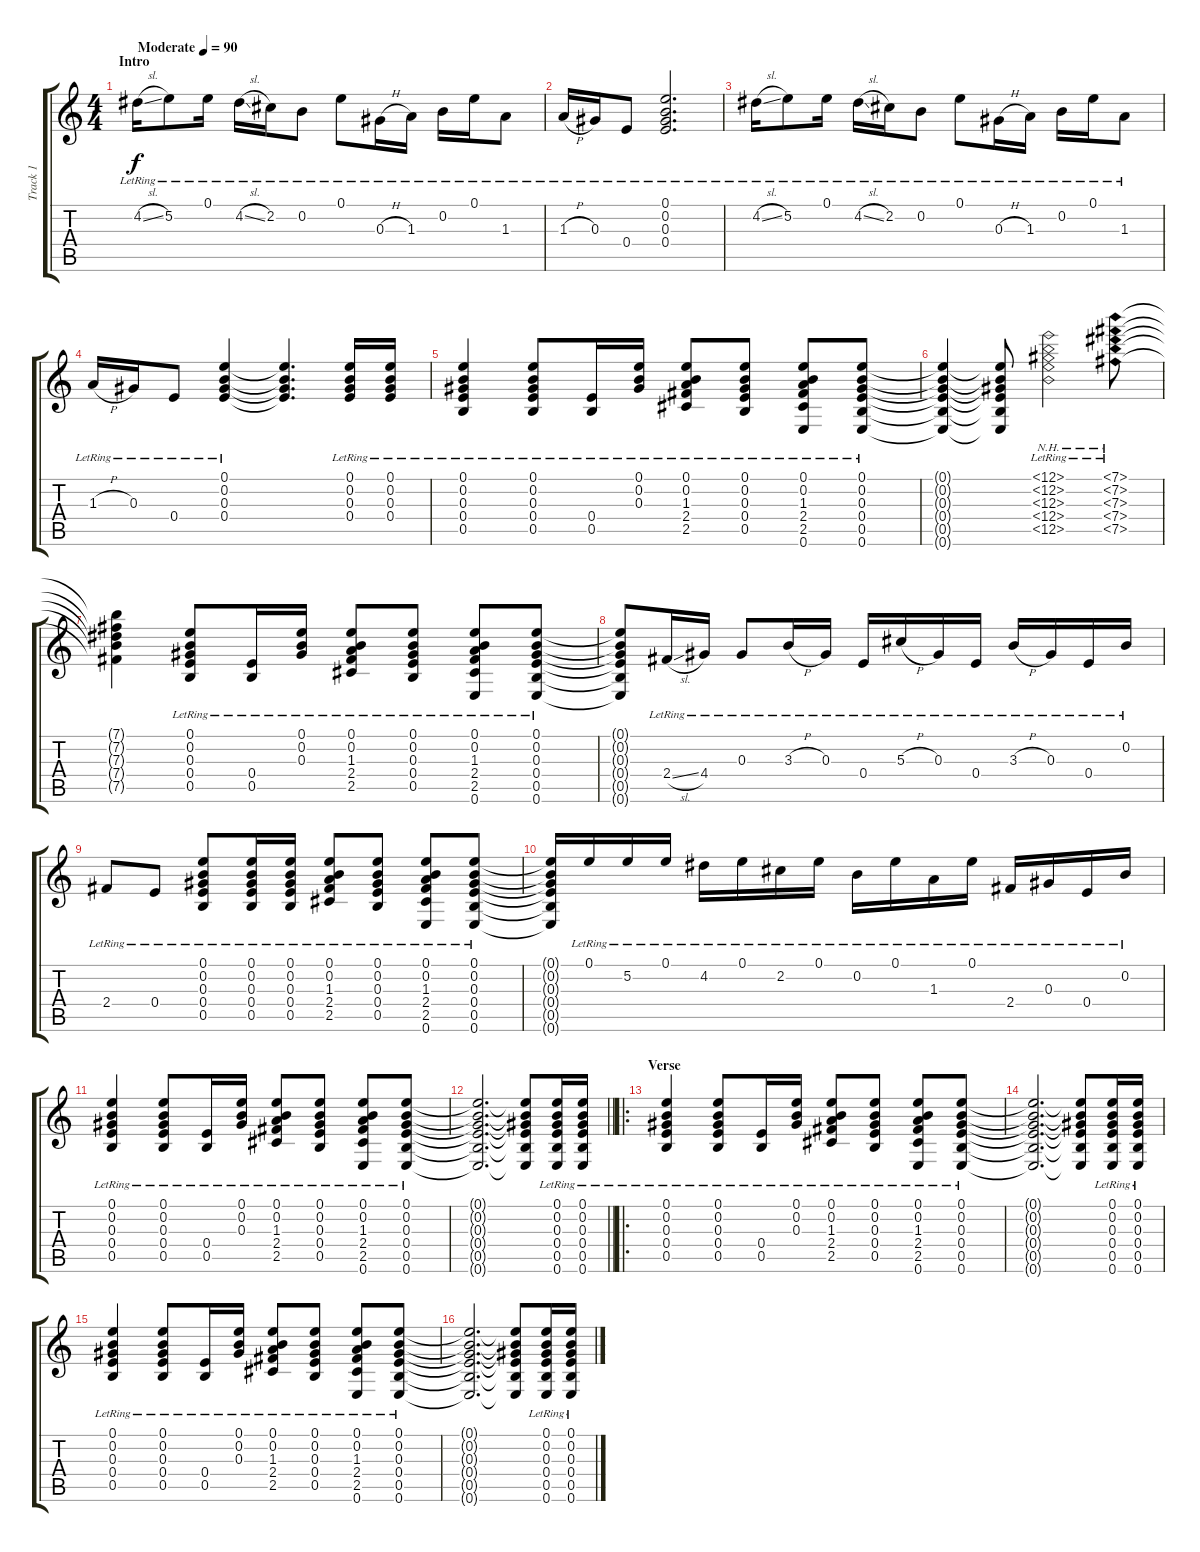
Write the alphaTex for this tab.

\track ("Track 1" "Track 1") {instrument acousticguitarsteel}
\staff {score tabs}
\tuning (E4 B3 Ab3 E3 B2 E2) {hide}
\ts (4 4)
\section ("" "Intro")
\tempo (90 "Moderate")
\clef g2
\ks c
4.2{sl lr}.16{dy f instrument acousticguitarsteel} 5.2{lr}.8 0.1{lr}.16 4.2{sl lr}.16 2.2{lr}.16 0.2{lr}.8 0.1{lr}.8 0.3{h lr}.16 1.3{lr}.16 0.2{lr}.16 0.1{lr}.16 1.3{lr}.8 |
1.3{h lr}.16 0.3{lr}.16 0.4{lr}.8 (0.1{lr} 0.2{lr} 0.3{lr} 0.4{lr}).2{d volume 2} |
4.2{sl lr}.16{volume 13} 5.2{lr}.8 0.1{lr}.16 4.2{sl lr}.16 2.2{lr}.16 0.2{lr}.8 0.1{lr}.8 0.3{h lr}.16 1.3{lr}.16 0.2{lr}.16 0.1{lr}.16 1.3{lr}.8 |
1.3{h lr}.16 0.3{lr}.16 0.4{lr}.8 (0.1{lr} 0.2{lr} 0.3{lr} 0.4{lr}).4 (0.1{t} 0.2{t} 0.3{t} 0.4{t}).4{d} (0.1{lr} 0.2{lr} 0.3{lr} 0.4{lr}).16 (0.1{lr} 0.2{lr} 0.3{lr} 0.4{lr}).16 |
(0.1{lr} 0.2{lr} 0.3{lr} 0.4{lr} 0.5{lr}).4 (0.1{lr} 0.2{lr} 0.3{lr} 0.4{lr} 0.5{lr}).8 (0.4{lr} 0.5{lr}).16 (0.1{lr} 0.2{lr} 0.3{lr}).16 (0.1{lr} 0.2{lr} 1.3{lr} 2.4{lr} 2.5{lr}).8 (0.1{lr} 0.2{lr} 0.3{lr} 0.4{lr} 0.5{lr}).8 (0.1{lr} 0.2{lr} 1.3{lr} 2.4{lr} 2.5{lr} 0.6{lr}).8 (0.1{lr} 0.2{lr} 0.3{lr} 0.4{lr} 0.5{lr} 0.6{lr}).8 |
(0.1{t} 0.2{t} 0.3{t} 0.4{t} 0.5{t} 0.6{t}).4 (0.1{t} 0.2{t} 0.3{t} 0.4{t} 0.5{t} 0.6{t}).8 (12.1{nh lr} 12.2{nh lr} 12.3{nh lr} 12.4{nh lr} 12.5{nh lr}).2 (7.1{nh lr} 7.2{nh lr} 7.3{nh lr} 7.4{nh lr} 7.5{nh lr}).8 |
(7.1{t} 7.2{t} 7.3{t} 7.4{t} 7.5{t}).4 (0.1{lr} 0.2{lr} 0.3{lr} 0.4{lr} 0.5{lr}).8 (0.4{lr} 0.5{lr}).16 (0.1{lr} 0.2{lr} 0.3{lr}).16 (0.1{lr} 0.2{lr} 1.3{lr} 2.4{lr} 2.5{lr}).8 (0.1{lr} 0.2{lr} 0.3{lr} 0.4{lr} 0.5{lr}).8 (0.1{lr} 0.2{lr} 1.3{lr} 2.4{lr} 2.5{lr} 0.6{lr}).8 (0.1{lr} 0.2{lr} 0.3{lr} 0.4{lr} 0.5{lr} 0.6{lr}).8 |
(0.1{t} 0.2{t} 0.3{t} 0.4{t} 0.5{t} 0.6{t}).8 2.4{sl lr}.16 4.4{lr}.16 0.3{lr}.8 3.3{h lr}.16 0.3{lr}.16 0.4{lr}.16 5.3{h lr}.16 0.3{lr}.16 0.4{lr}.16 3.3{h lr}.16 0.3{lr}.16 0.4{lr}.16 0.2{lr}.16 |
2.4{lr}.8 0.4{lr}.8 (0.1{lr} 0.2{lr} 0.3{lr} 0.4{lr} 0.5{lr}).8 (0.1{lr} 0.2{lr} 0.3{lr} 0.4{lr} 0.5{lr}).16 (0.1{lr} 0.2{lr} 0.3{lr} 0.4{lr} 0.5{lr}).16 (0.1{lr} 0.2{lr} 1.3{lr} 2.4{lr} 2.5{lr}).8 (0.1{lr} 0.2{lr} 0.3{lr} 0.4{lr} 0.5{lr}).8 (0.1{lr} 0.2{lr} 1.3{lr} 2.4{lr} 2.5{lr} 0.6{lr}).8 (0.1{lr} 0.2{lr} 0.3{lr} 0.4{lr} 0.5{lr} 0.6{lr}).8 |
(0.1{t} 0.2{t} 0.3{t} 0.4{t} 0.5{t} 0.6{t}).16 0.1{lr}.16 5.2{lr}.16 0.1{lr}.16 4.2{lr}.16 0.1{lr}.16 2.2{lr}.16 0.1{lr}.16 0.2{lr}.16 0.1{lr}.16 1.3{lr}.16 0.1{lr}.16 2.4{lr}.16 0.3{lr}.16 0.4{lr}.16 0.2{lr}.16 |
(0.1{lr} 0.2{lr} 0.3{lr} 0.4{lr} 0.5{lr}).4 (0.1{lr} 0.2{lr} 0.3{lr} 0.4{lr} 0.5{lr}).8 (0.4{lr} 0.5{lr}).16 (0.1{lr} 0.2{lr} 0.3{lr}).16 (0.1{lr} 0.2{lr} 1.3{lr} 2.4{lr} 2.5{lr}).8 (0.1{lr} 0.2{lr} 0.3{lr} 0.4{lr} 0.5{lr}).8 (0.1{lr} 0.2{lr} 1.3{lr} 2.4{lr} 2.5{lr} 0.6).8 (0.1{lr} 0.2{lr} 0.3{lr} 0.4{lr} 0.5{lr} 0.6{lr}).8 |
\barLineRight lightlight
(0.1{t} 0.2{t} 0.3{t} 0.4{t} 0.5{t} 0.6{t}).2{d} (0.1{t} 0.2{t} 0.3{t} 0.4{t} 0.5{t} 0.6{t}).8 (0.1{lr} 0.2{lr} 0.3{lr} 0.4{lr} 0.5{lr} 0.6{lr}).16 (0.1{lr} 0.2{lr} 0.3{lr} 0.4{lr} 0.5{lr} 0.6{lr}).16 |
\ro
\section ("" "Verse")
(0.1{lr} 0.2{lr} 0.3{lr} 0.4{lr} 0.5{lr}).4 (0.1{lr} 0.2{lr} 0.3{lr} 0.4{lr} 0.5{lr}).8 (0.4{lr} 0.5{lr}).16 (0.1{lr} 0.2{lr} 0.3{lr}).16 (0.1{lr} 0.2{lr} 1.3{lr} 2.4{lr} 2.5{lr}).8 (0.1{lr} 0.2{lr} 0.3{lr} 0.4{lr} 0.5{lr}).8 (0.1{lr} 0.2{lr} 1.3{lr} 2.4{lr} 2.5{lr} 0.6).8 (0.1{lr} 0.2{lr} 0.3{lr} 0.4{lr} 0.5{lr} 0.6{lr}).8 |
(0.1{t} 0.2{t} 0.3{t} 0.4{t} 0.5{t} 0.6{t}).2{d} (0.1{t} 0.2{t} 0.3{t} 0.4{t} 0.5{t} 0.6{t}).8 (0.1{lr} 0.2{lr} 0.3{lr} 0.4{lr} 0.5{lr} 0.6{lr}).16 (0.1{lr} 0.2{lr} 0.3{lr} 0.4{lr} 0.5{lr} 0.6{lr}).16 |
(0.1{lr} 0.2{lr} 0.3{lr} 0.4{lr} 0.5{lr}).4 (0.1{lr} 0.2{lr} 0.3{lr} 0.4{lr} 0.5{lr}).8 (0.4{lr} 0.5{lr}).16 (0.1{lr} 0.2{lr} 0.3{lr}).16 (0.1{lr} 0.2{lr} 1.3{lr} 2.4{lr} 2.5{lr}).8 (0.1{lr} 0.2{lr} 0.3{lr} 0.4{lr} 0.5{lr}).8 (0.1{lr} 0.2{lr} 1.3{lr} 2.4{lr} 2.5{lr} 0.6).8 (0.1{lr} 0.2{lr} 0.3{lr} 0.4{lr} 0.5{lr} 0.6{lr}).8 |
(0.1{t} 0.2{t} 0.3{t} 0.4{t} 0.5{t} 0.6{t}).2{d} (0.1{t} 0.2{t} 0.3{t} 0.4{t} 0.5{t} 0.6{t}).8 (0.1{lr} 0.2{lr} 0.3{lr} 0.4{lr} 0.5{lr} 0.6{lr}).16 (0.1{lr} 0.2{lr} 0.3{lr} 0.4{lr} 0.5{lr} 0.6{lr}).16
